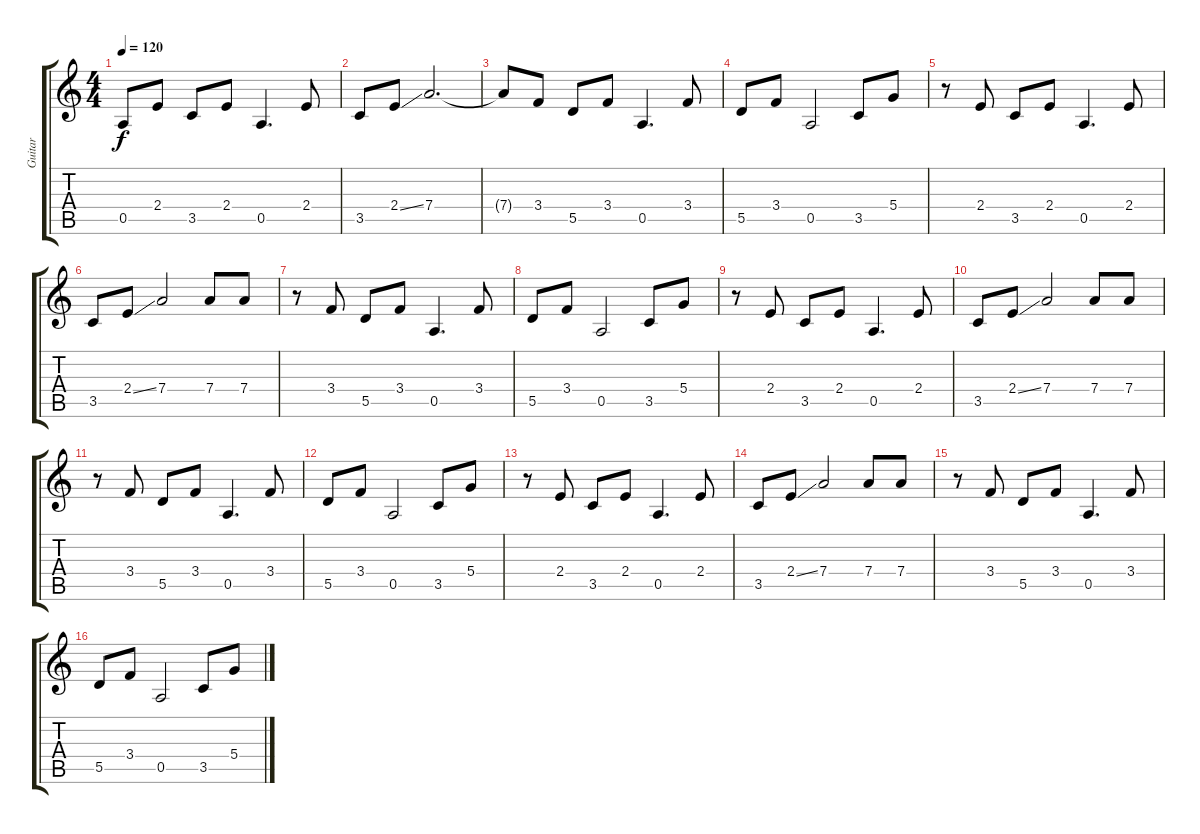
\track ("Guitar" "Guitar") {instrument distortionguitar}
\staff {score tabs}
\tuning (E4 B3 G3 D3 A2 E2) {hide}
\ts (4 4)
\tempo 120
\clef g2
\ks c
0.5{t}.8{dy f} 2.4.8 3.5.8 2.4.8 0.5.4{d} 2.4.8 |
3.5.8 2.4{ss}.8 7.4.2{d} |
7.4{t}.8 3.4.8 5.5.8 3.4.8 0.5.4{d} 3.4.8 |
5.5.8 3.4.8 0.5.2 3.5.8 5.4.8 |
r.8 2.4.8 3.5.8 2.4.8 0.5.4{d} 2.4.8 |
3.5.8 2.4{ss}.8 7.4.2 7.4.8 7.4.8 |
r.8 3.4.8 5.5.8 3.4.8 0.5.4{d} 3.4.8 |
5.5.8 3.4.8 0.5.2 3.5.8 5.4.8 |
r.8 2.4.8 3.5.8 2.4.8 0.5.4{d} 2.4.8 |
3.5.8 2.4{ss}.8 7.4.2 7.4.8 7.4.8 |
r.8 3.4.8 5.5.8 3.4.8 0.5.4{d} 3.4.8 |
5.5.8 3.4.8 0.5.2 3.5.8 5.4.8 |
r.8 2.4.8 3.5.8 2.4.8 0.5.4{d} 2.4.8 |
3.5.8 2.4{ss}.8 7.4.2 7.4.8 7.4.8 |
r.8 3.4.8 5.5.8 3.4.8 0.5.4{d} 3.4.8 |
5.5.8 3.4.8 0.5.2 3.5.8 5.4.8
